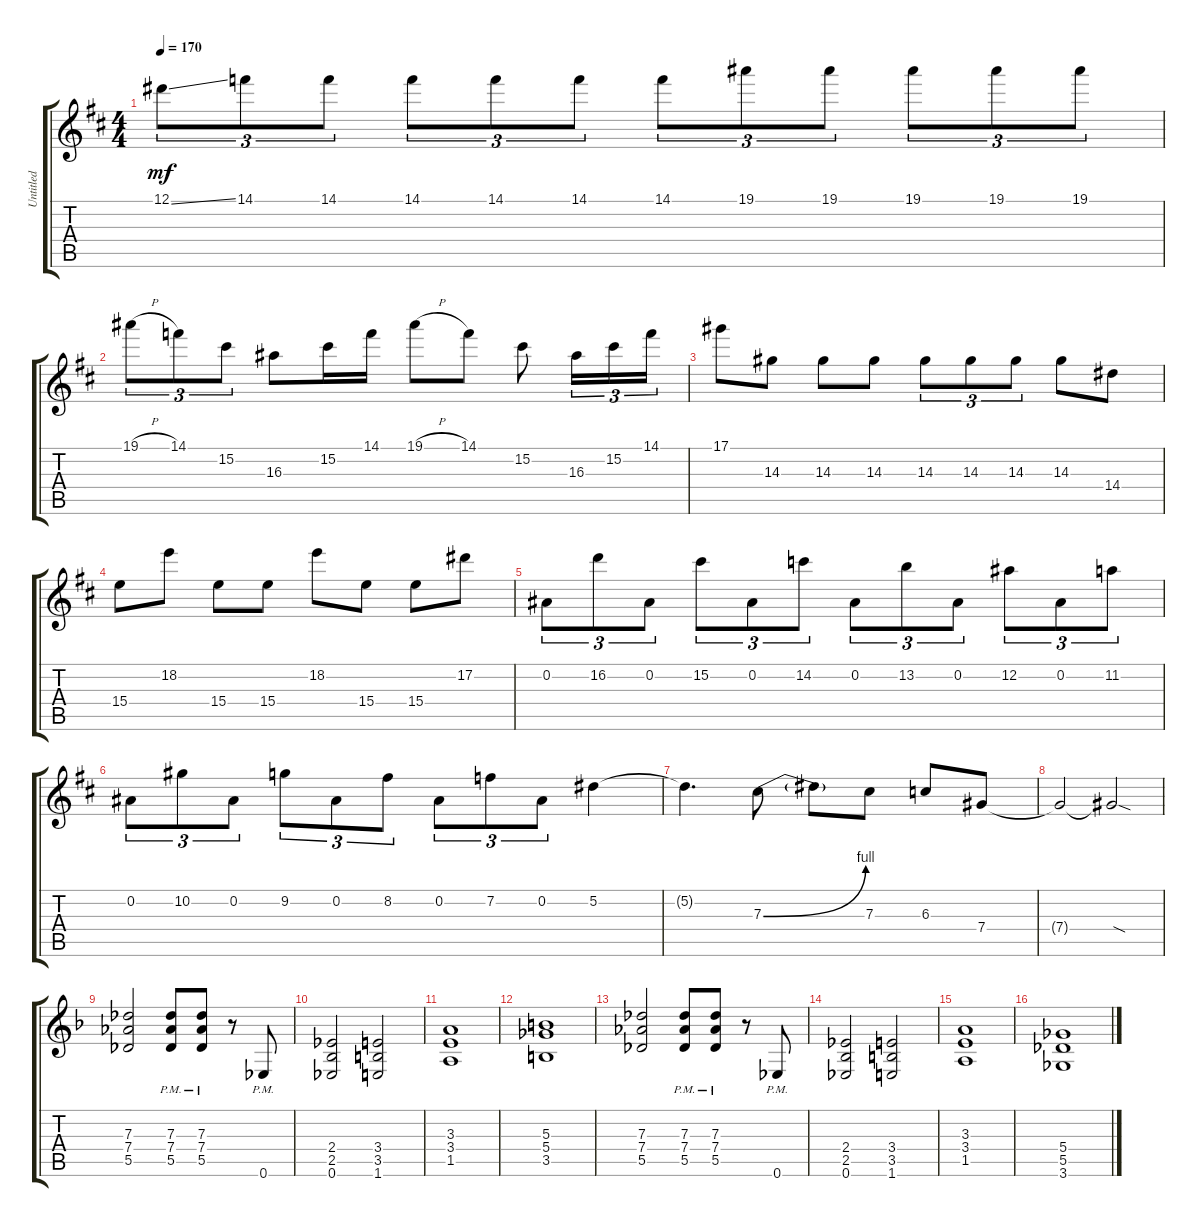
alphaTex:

\track ("Untitled" "Untitled") {instrument distortionguitar}
\staff {score tabs}
\tuning (Eb4 Bb3 Gb3 Db3 Ab2 Eb2) {hide}
\ts (4 4)
\tempo 170
\clef g2
\ks d
12.1{ss}.8{tu (3 2) dy mf} 14.1.8{tu (3 2)} 14.1.8{tu (3 2)} 14.1.8{tu (3 2)} 14.1.8{tu (3 2)} 14.1.8{tu (3 2)} 14.1.8{tu (3 2)} 19.1.8{tu (3 2)} 19.1.8{tu (3 2)} 19.1.8{tu (3 2)} 19.1.8{tu (3 2)} 19.1.8{tu (3 2)} |
19.1{h}.8{tu (3 2)} 14.1.8{tu (3 2)} 15.2.8{tu (3 2)} 16.3.8 15.2.16 14.1.16 19.1{h}.8 14.1.8 15.2.8 16.3.16{tu (3 2)} 15.2.16{tu (3 2)} 14.1.16{tu (3 2)} |
17.1.8 14.3.8 14.3.8 14.3.8 14.3.8{tu (3 2)} 14.3.8{tu (3 2)} 14.3.8{tu (3 2)} 14.3.8 14.4.8 |
15.4.8 18.2.8 15.4.8 15.4.8 18.2.8 15.4.8 15.4.8 17.2.8 |
0.2.8{tu (3 2)} 16.2.8{tu (3 2)} 0.2.8{tu (3 2)} 15.2.8{tu (3 2)} 0.2.8{tu (3 2)} 14.2.8{tu (3 2)} 0.2.8{tu (3 2)} 13.2.8{tu (3 2)} 0.2.8{tu (3 2)} 12.2.8{tu (3 2)} 0.2.8{tu (3 2)} 11.2.8{tu (3 2)} |
0.2.8{tu (3 2)} 10.2.8{tu (3 2)} 0.2.8{tu (3 2)} 9.2.8{tu (3 2)} 0.2.8{tu (3 2)} 8.2.8{tu (3 2)} 0.2.8{tu (3 2)} 7.2.8{tu (3 2)} 0.2.8{tu (3 2)} 5.2.4 |
5.2{t}.4{d} 7.3{be (bend 0 0 60 4)}.8 7.3{t}.8 7.3.8 6.3.8 7.4.8 |
7.4{t}.2 7.4{sod t}.2 |
\ks f
(7.3 7.4 5.5).2 (7.3{pm} 7.4{pm} 5.5{pm}).8 (7.3{pm} 7.4{pm} 5.5{pm}).8 r.8 0.6{pm}.8 |
(2.4 2.5 0.6).2 (3.4 3.5 1.6).2 |
(3.3 3.4 1.5).1 |
(5.3 5.4 3.5).1 |
(7.3 7.4 5.5).2 (7.3{pm} 7.4{pm} 5.5{pm}).8 (7.3{pm} 7.4{pm} 5.5{pm}).8 r.8 0.6{pm}.8 |
(2.4 2.5 0.6).2 (3.4 3.5 1.6).2 |
(3.3 3.4 1.5).1 |
(5.4 5.5 3.6).1
